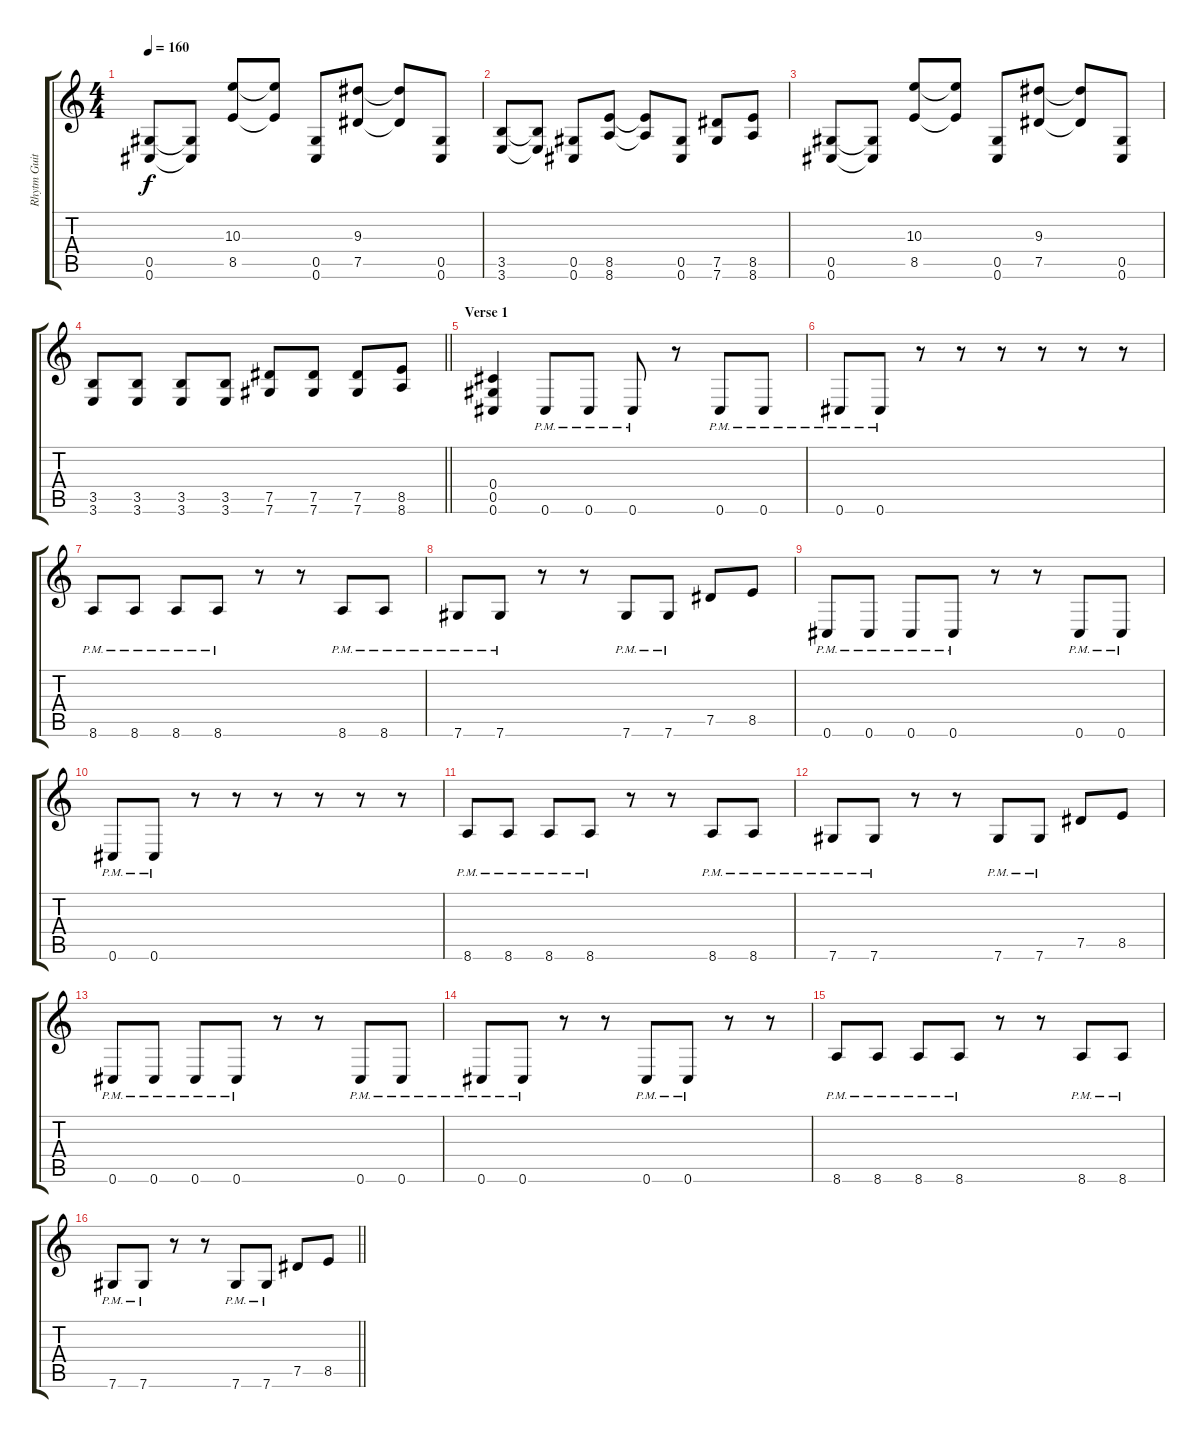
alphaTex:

\track ("Rhytm Guitar [L]" "Rhytm Guit") {instrument distortionguitar}
\staff {score tabs}
\tuning (Eb4 Bb3 Gb3 Db3 Ab2 Db2) {hide}
\ts (4 4)
\tempo 160
\clef g2
\ks c
(0.5 0.6).8{dy f} (0.5{t} 0.6{t}).8 (10.3 8.5).8 (10.3{t} 8.5{t}).8 (0.5 0.6).8 (9.3 7.5).8 (9.3{t} 7.5{t}).8 (0.5 0.6).8 |
(3.5 3.6).8 (3.5{t} 3.6{t}).8 (0.5 0.6).8 (8.5 8.6).8 (8.5{t} 8.6{t}).8 (0.5 0.6).8 (7.5 7.6).8 (8.5 8.6).8 |
(0.5 0.6).8 (0.5{t} 0.6{t}).8 (10.3 8.5).8 (10.3{t} 8.5{t}).8 (0.5 0.6).8 (9.3 7.5).8 (9.3{t} 7.5{t}).8 (0.5 0.6).8 |
\barLineRight lightlight
(3.5 3.6).8 (3.5 3.6).8 (3.5 3.6).8 (3.5 3.6).8 (7.5 7.6).8 (7.5 7.6).8 (7.5 7.6).8 (8.5 8.6).8 |
\section ("" "Verse 1")
(0.4 0.5 0.6).4 0.6{pm}.8 0.6{pm}.8 0.6{pm}.8 r.8 0.6{pm}.8 0.6{pm}.8 |
0.6{pm}.8 0.6{pm}.8 r.8 r.8 r.8 r.8 r.8 r.8 |
8.6{pm}.8 8.6{pm}.8 8.6{pm}.8 8.6{pm}.8 r.8 r.8 8.6{pm}.8 8.6{pm}.8 |
7.6{pm}.8 7.6{pm}.8 r.8 r.8 7.6{pm}.8 7.6{pm}.8 7.5.8 8.5.8 |
0.6{pm}.8 0.6{pm}.8 0.6{pm}.8 0.6{pm}.8 r.8 r.8 0.6{pm}.8 0.6{pm}.8 |
0.6{pm}.8 0.6{pm}.8 r.8 r.8 r.8 r.8 r.8 r.8 |
8.6{pm}.8 8.6{pm}.8 8.6{pm}.8 8.6{pm}.8 r.8 r.8 8.6{pm}.8 8.6{pm}.8 |
7.6{pm}.8 7.6{pm}.8 r.8 r.8 7.6{pm}.8 7.6{pm}.8 7.5.8 8.5.8 |
0.6{pm}.8 0.6{pm}.8 0.6{pm}.8 0.6{pm}.8 r.8 r.8 0.6{pm}.8 0.6{pm}.8 |
0.6{pm}.8 0.6{pm}.8 r.8 r.8 0.6{pm}.8 0.6{pm}.8 r.8 r.8 |
8.6{pm}.8 8.6{pm}.8 8.6{pm}.8 8.6{pm}.8 r.8 r.8 8.6{pm}.8 8.6{pm}.8 |
\barLineRight lightlight
7.6{pm}.8 7.6{pm}.8 r.8 r.8 7.6{pm}.8 7.6{pm}.8 7.5.8 8.5.8
